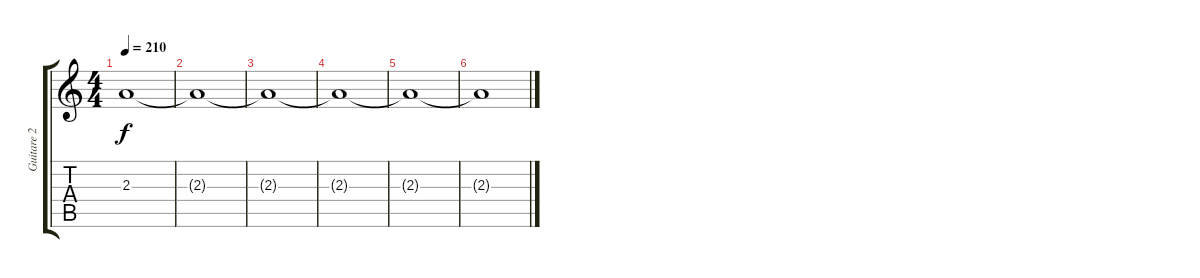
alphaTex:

\track ("Guitare 2" "Guitare 2") {instrument overdrivenguitar}
\staff {score tabs}
\tuning (E4 B3 G3 D3 A2 E2) {hide}
\ts (4 4)
\tempo 210
\clef g2
\ks c
2.3{t}.1{dy f} |
2.3{t}.1 |
2.3{t}.1 |
2.3{t}.1 |
2.3{t}.1 |
2.3{t}.1
